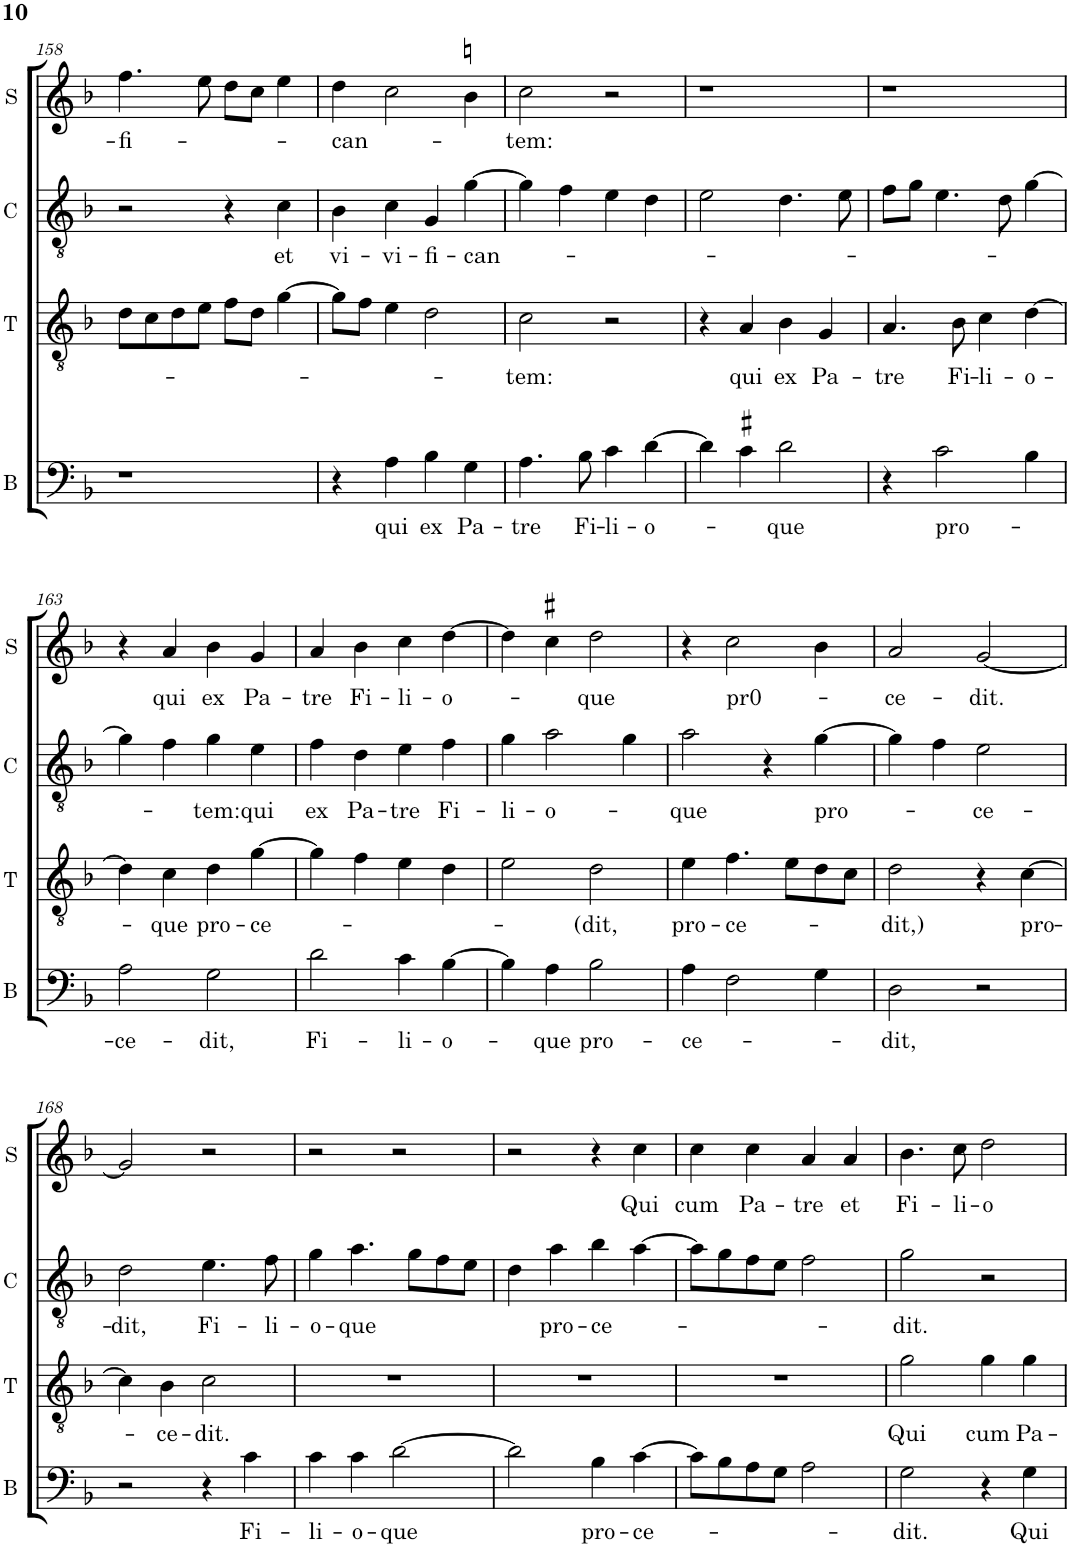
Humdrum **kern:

**kern	**text	**kern	**text	**kern	**text	**kern	**text
*part4	*part4	*part3	*part3	*part2	*part2	*part1	*part1
*staff4	*staff4	*staff3	*staff3	*staff2	*staff2	*staff1	*staff1
*I"B	*	*I"T	*	*I"C	*	*I"S	*
*I'B	*	*I'T	*	*I'C	*	*I'S	*
!!LO:PB:g=z
*clefF4	*	*clefGv2	*	*clefGv2	*	*clefG2	*
*	*	*	*	*Trd4c7	*	*	*
*k[b-]	*	*k[b-]	*	*k[b-]	*	*k[b-]	*
*M2/2	*	*M2/2	*	*M2/2	*	*M2/2	*
*met(c|)	*	*met(c|)	*	*met(c|)	*	*met(c|)	*
=158	=158	=158	=158	=158	=158	=158	=158
!	!	!	!	!	!	!	!LO:LY:b
1r	.	8d\L	.	2r	.	4.ff\	-fi-
.	.	8c\	.	.	.	.	.
.	.	8d\	.	.	.	.	.
.	.	8e\J	.	.	.	8ee\	.
.	.	8f\L	.	4r	.	8dd\L	.
.	.	8d\J	.	.	.	8cc\J	.
!	!	!	!	!	!LO:LY:b	!	!
.	.	[4g\	.	4c\	et	4ee\	.
=159	=159	=159	=159	=159	=159	=159	=159
!	!	!	!	!	!LO:LY:b	!	!LO:LY:b
4r	.	8g\L]	.	4B-\	vi-	4dd\	-can-
.	.	8f\J	.	.	.	.	.
!	!LO:LY:b	!	!	!	!LO:LY:b	!	!
4A\	qui	4e\	.	4c\	-vi-	2cc\	.
!	!LO:LY:b	!	!	!	!LO:LY:b	!	!
4B-\	ex	2d\	.	4G/	-fi-	.	.
!	!LO:LY:b	!	!	!	!LO:LY:b	!	!
4G\	Pa-	.	.	[4g\	-can-	4bn\	.
=160	=160	=160	=160	=160	=160	=160	=160
!	!LO:LY:b	!	!LO:LY:b	!	!	!	!LO:LY:b
4.A\	-tre	2c\	-tem:	4g\]	.	2cc\	-tem:
.	.	.	.	4f\	.	.	.
!	!LO:LY:b	!	!	!	!	!	!
8B-\	Fi-	.	.	.	.	.	.
!	!LO:LY:b	!	!	!	!	!	!
4c\	-li-	2r	.	4e\	.	2r	.
!	!LO:LY:b	!	!	!	!	!	!
[4d\	-o-	.	.	4d\	.	.	.
=161	=161	=161	=161	=161	=161	=161	=161
4d\]	.	4r	.	2e\	.	1r	.
!	!	!	!LO:LY:b	!	!	!	!
4c#X\	.	4A/	qui	.	.	.	.
!	!LO:LY:b	!	!LO:LY:b	!	!	!	!
2d\	-que	4B-\	ex	4.d\	.	.	.
!	!	!	!LO:LY:b	!	!	!	!
.	.	4G/	Pa-	.	.	.	.
.	.	.	.	8e\	.	.	.
=162	=162	=162	=162	=162	=162	=162	=162
!	!	!	!LO:LY:b	!	!	!	!
4r	.	4.A/	-tre	8f\L	.	1r	.
.	.	.	.	8g\J	.	.	.
!	!LO:LY:b	!	!	!	!	!	!
2c\	pro-	.	.	4.e\	.	.	.
!	!	!	!LO:LY:b	!	!	!	!
.	.	8B-\	Fi-	.	.	.	.
!	!	!	!LO:LY:b	!	!	!	!
.	.	4c\	-li-	.	.	.	.
.	.	.	.	8d\	.	.	.
!	!	!	!LO:LY:b	!	!	!	!
4B-\	.	[4d\	-o-	[4g\	.	.	.
!!LO:LB:g=z
=163	=163	=163	=163	=163	=163	=163	=163
!	!LO:LY:b	!	!	!	!	!	!
2A\	-ce-	4d\]	.	4g\]	.	4r	.
!	!	!	!LO:LY:b	!	!	!	!LO:LY:b
.	.	4c\	-que	4f\	.	4a/	qui
!	!LO:LY:b	!	!LO:LY:b	!	!LO:LY:b	!	!LO:LY:b
2G\	-dit,	4d\	pro-	4g\	-tem:	4b-\	ex
!	!	!	!LO:LY:b	!	!LO:LY:b	!	!LO:LY:b
.	.	[4g\	-ce-	4e\	qui	4g/	Pa-
=164	=164	=164	=164	=164	=164	=164	=164
!	!LO:LY:b	!	!	!	!LO:LY:b	!	!LO:LY:b
2d\	Fi-	4g\]	.	4f\	ex	4a/	-tre
!	!	!	!	!	!LO:LY:b	!	!LO:LY:b
.	.	4f\	.	4d\	Pa-	4b-\	Fi-
!	!LO:LY:b	!	!	!	!LO:LY:b	!	!LO:LY:b
4c\	-li-	4e\	.	4e\	-tre	4cc\	-li-
!	!LO:LY:b	!	!	!	!LO:LY:b	!	!LO:LY:b
[4B-\	-o-	4d\	.	4f\	Fi-	[4dd\	-o-
=165	=165	=165	=165	=165	=165	=165	=165
!	!	!	!	!	!LO:LY:b	!	!
4B-\]	.	2e\	.	4g\	-li-	4dd\]	.
!	!LO:LY:b	!	!	!	!LO:LY:b	!	!
4A\	-que	.	.	2a\	-o-	4cc#X\	.
!	!LO:LY:b	!	!LO:LY:b	!	!	!	!LO:LY:b
2B-\	pro-	2d\	-(dit,	.	.	2dd\	-que
.	.	.	.	4g\	.	.	.
=166	=166	=166	=166	=166	=166	=166	=166
!	!LO:LY:b	!	!LO:LY:b	!	!LO:LY:b	!	!
4A\	-ce-	4e\	pro-	2a\	-que	4r	.
!	!	!	!LO:LY:b	!	!	!	!LO:LY:b
2F\	.	4.f\	-ce-	.	.	2cc\	pr0-
.	.	.	.	4r	.	.	.
.	.	8e\L	.	.	.	.	.
!	!	!	!	!	!LO:LY:b	!	!
4G\	.	8d\	.	[4g\	pro-	4b-\	.
.	.	8c\J	.	.	.	.	.
=167	=167	=167	=167	=167	=167	=167	=167
!	!LO:LY:b	!	!LO:LY:b	!	!	!	!LO:LY:b
2D\	-dit,	2d\	-dit,)	4g\]	.	2a/	-ce-
.	.	.	.	4f\	.	.	.
!	!	!	!	!	!LO:LY:b	!	!LO:LY:b
2r	.	4r	.	2e\	-ce-	[2g/	-dit.
!	!	!	!LO:LY:b	!	!	!	!
.	.	[4c\	pro-	.	.	.	.
!!LO:LB:g=z
=168	=168	=168	=168	=168	=168	=168	=168
!	!	!	!	!	!LO:LY:b	!	!
2r	.	4c\]	.	2d\	-dit,	2g/]	.
!	!	!	!LO:LY:b	!	!	!	!
.	.	4B-\	-ce-	.	.	.	.
!	!	!	!LO:LY:b	!	!LO:LY:b	!	!
4r	.	2c\	-dit.	4.e\	Fi-	2r	.
!	!LO:LY:b	!	!	!	!	!	!
4c\	Fi-	.	.	.	.	.	.
!	!	!	!	!	!LO:LY:b	!	!
.	.	.	.	8f\	-li-	.	.
=169	=169	=169	=169	=169	=169	=169	=169
!	!LO:LY:b	!	!	!	!LO:LY:b	!	!
4c\	-li-	1r	.	4g\	-o-	2r	.
!	!LO:LY:b	!	!	!	!LO:LY:b	!	!
4c\	-o-	.	.	4.a\	-que	.	.
!	!LO:LY:b	!	!	!	!	!	!
[2d\	-que	.	.	.	.	2r	.
.	.	.	.	8g\L	.	.	.
.	.	.	.	8f\	.	.	.
.	.	.	.	8e\J	.	.	.
=170	=170	=170	=170	=170	=170	=170	=170
2d\]	.	1r	.	4d\	.	2r	.
!	!	!	!	!	!LO:LY:b	!	!
.	.	.	.	4a\	pro-	.	.
!	!LO:LY:b	!	!	!	!LO:LY:b	!	!
4B-\	pro-	.	.	4b-\	-ce-	4r	.
!	!LO:LY:b	!	!	!	!	!	!LO:LY:b
[4c\	-ce-	.	.	[4a\	.	4cc\	Qui
=171	=171	=171	=171	=171	=171	=171	=171
!	!	!	!	!	!	!	!LO:LY:b
8c\L]	.	1r	.	8a\L]	.	4cc\	cum
8B-\	.	.	.	8g\	.	.	.
!	!	!	!	!	!	!	!LO:LY:b
8A\	.	.	.	8f\	.	4cc\	Pa-
8G\J	.	.	.	8e\J	.	.	.
!	!	!	!	!	!	!	!LO:LY:b
2A\	.	.	.	2f\	.	4a/	-tre
!	!	!	!	!	!	!	!LO:LY:b
.	.	.	.	.	.	4a/	et
=172	=172	=172	=172	=172	=172	=172	=172
!	!LO:LY:b	!	!LO:LY:b	!	!LO:LY:b	!	!LO:LY:b
2G\	-dit.	2g\	Qui	2g\	-dit.	4.b-\	Fi-
!	!	!	!	!	!	!	!LO:LY:b
.	.	.	.	.	.	8cc\	-li-
!	!	!	!LO:LY:b	!	!	!	!LO:LY:b
4r	.	4g\	cum	2r	.	2dd\	-o
!	!LO:LY:b	!	!LO:LY:b	!	!	!	!
4G\	Qui	4g\	Pa-	.	.	.	.
=	=	=	=	=	=	=	=
*-	*-	*-	*-	*-	*-	*-	*-
